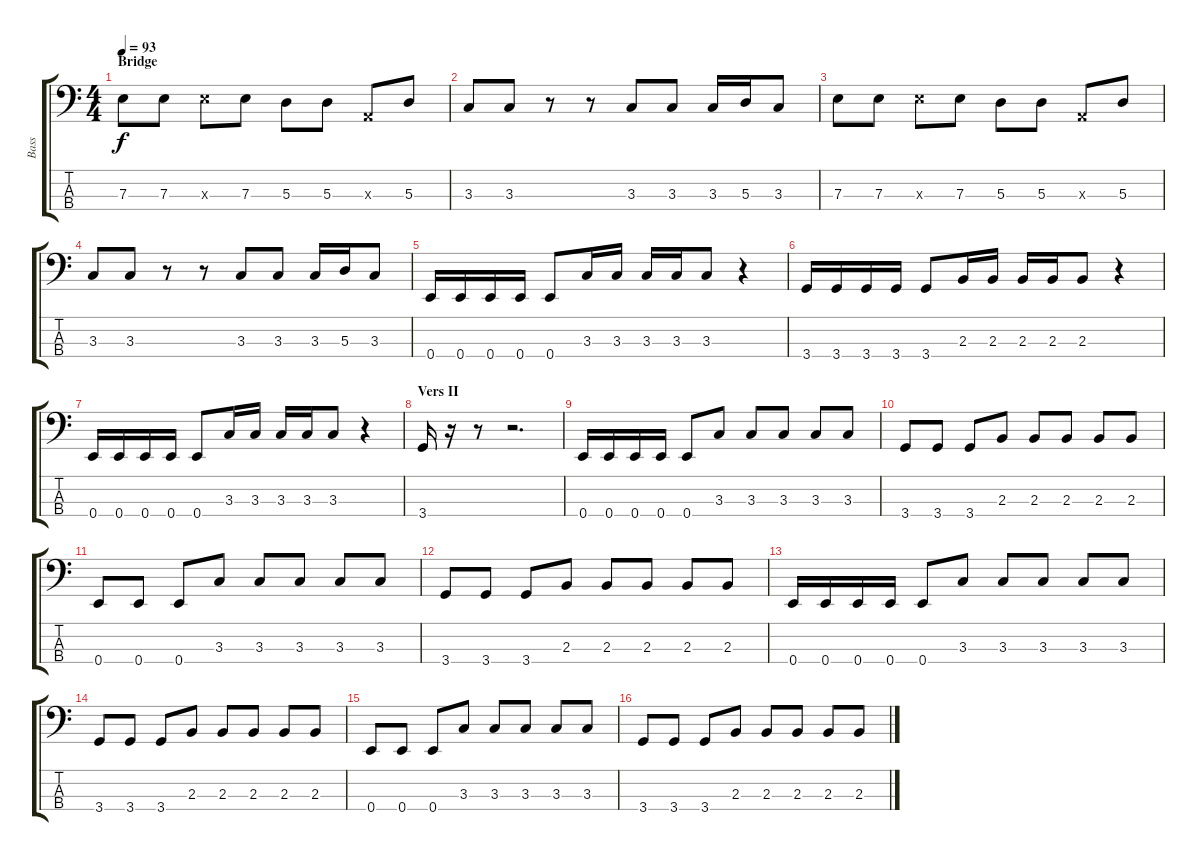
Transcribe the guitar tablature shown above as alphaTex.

\track ("Bass" "Bass") {instrument electricbassfinger}
\staff {score tabs}
\tuning (G2 D2 A1 E1) {hide}
\ts (4 4)
\section ("" "Bridge")
\tempo 93
\clef f4
\ks c
7.3.8{dy f} 7.3.8 7.3{x}.8 7.3.8 5.3.8 5.3.8 0.3{x}.8 5.3.8 |
3.3.8 3.3.8 r.8 r.8 3.3.8 3.3.8 3.3.16 5.3.16 3.3.8 |
7.3.8 7.3.8 7.3{x}.8 7.3.8 5.3.8 5.3.8 0.3{x}.8 5.3.8 |
3.3.8 3.3.8 r.8 r.8 3.3.8 3.3.8 3.3.16 5.3.16 3.3.8 |
0.4.16 0.4.16 0.4.16 0.4.16 0.4.8 3.3.16 3.3.16 3.3.16 3.3.16 3.3.8 r.4 |
3.4.16 3.4.16 3.4.16 3.4.16 3.4.8 2.3.16 2.3.16 2.3.16 2.3.16 2.3.8 r.4 |
0.4.16 0.4.16 0.4.16 0.4.16 0.4.8 3.3.16 3.3.16 3.3.16 3.3.16 3.3.8 r.4 |
\section ("" "Vers II")
3.4.16 r.16 r.8 r.2{d} |
0.4.16 0.4.16 0.4.16 0.4.16 0.4.8 3.3.8 3.3.8 3.3.8 3.3.8 3.3.8 |
3.4.8 3.4.8 3.4.8 2.3.8 2.3.8 2.3.8 2.3.8 2.3.8 |
0.4.8 0.4.8 0.4.8 3.3.8 3.3.8 3.3.8 3.3.8 3.3.8 |
3.4.8 3.4.8 3.4.8 2.3.8 2.3.8 2.3.8 2.3.8 2.3.8 |
0.4.16 0.4.16 0.4.16 0.4.16 0.4.8 3.3.8 3.3.8 3.3.8 3.3.8 3.3.8 |
3.4.8 3.4.8 3.4.8 2.3.8 2.3.8 2.3.8 2.3.8 2.3.8 |
0.4.8 0.4.8 0.4.8 3.3.8 3.3.8 3.3.8 3.3.8 3.3.8 |
3.4.8 3.4.8 3.4.8 2.3.8 2.3.8 2.3.8 2.3.8 2.3.8
